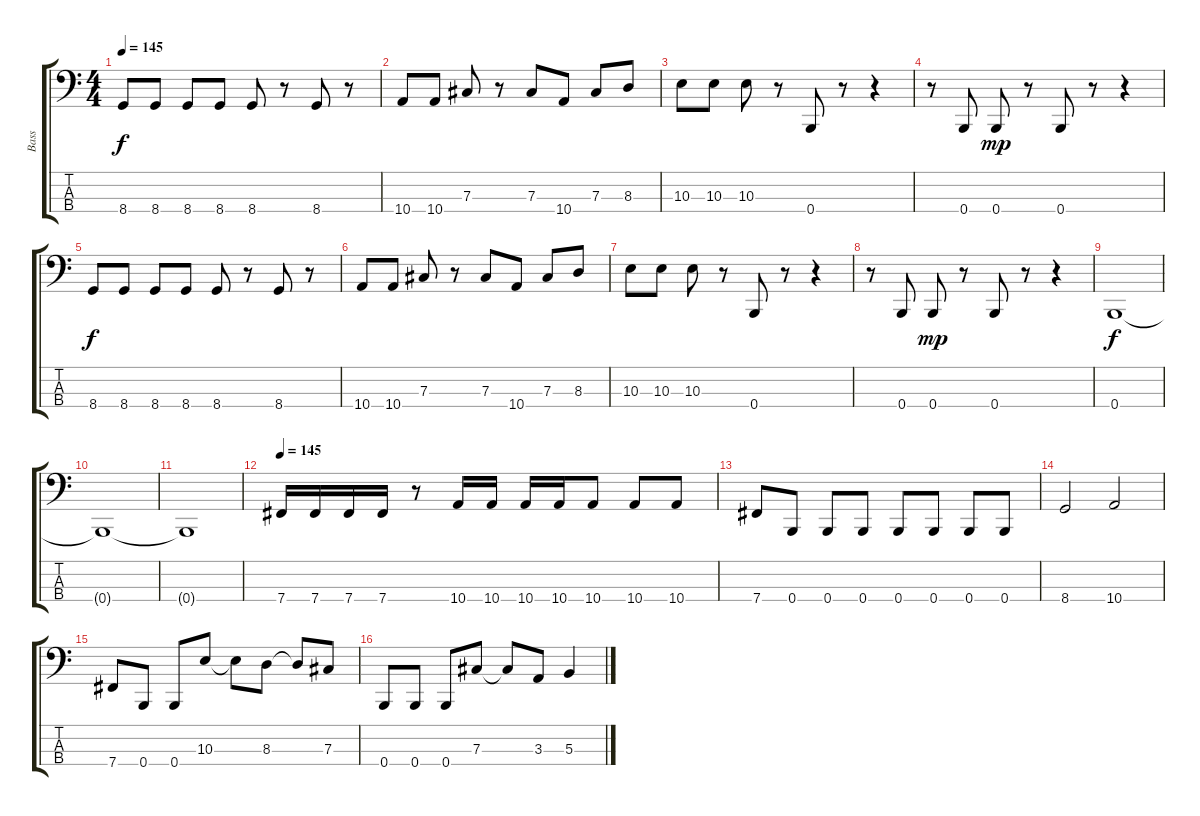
\track ("Bass" "Bass") {instrument electricbassfinger}
\staff {score tabs}
\tuning (E2 B1 Gb1 B0) {hide}
\ts (4 4)
\tempo 145
\clef f4
\ks c
8.4.8{dy f} 8.4.8 8.4.8 8.4.8 8.4.8 r.8 8.4.8 r.8 |
10.4.8 10.4.8 7.3.8 r.8 7.3.8 10.4.8 7.3.8 8.3.8 |
10.3.8 10.3.8 10.3.8 r.8 0.4.8 r.8 r.4 |
r.8 0.4.8 0.4.8{dy mp} r.8 0.4.8 r.8 r.4 |
8.4.8{dy f} 8.4.8 8.4.8 8.4.8 8.4.8 r.8 8.4.8 r.8 |
10.4.8 10.4.8 7.3.8 r.8 7.3.8 10.4.8 7.3.8 8.3.8 |
10.3.8 10.3.8 10.3.8 r.8 0.4.8 r.8 r.4 |
r.8 0.4.8 0.4.8{dy mp} r.8 0.4.8 r.8 r.4 |
0.4.1{dy f} |
0.4{t}.1 |
0.4{t}.1 |
\tempo 145
7.4.16 7.4.16 7.4.16 7.4.16 r.8 10.4.16 10.4.16 10.4.16 10.4.16 10.4.8 10.4.8 10.4.8 |
7.4.8 0.4.8 0.4.8 0.4.8 0.4.8 0.4.8 0.4.8 0.4.8 |
8.4.2 10.4.2 |
7.4.8 0.4.8 0.4.8 10.3.8 10.3{t}.8 8.3.8 8.3{t}.8 7.3.8 |
0.4.8 0.4.8 0.4.8 7.3.8 7.3{t}.8 3.3.8 5.3.4
